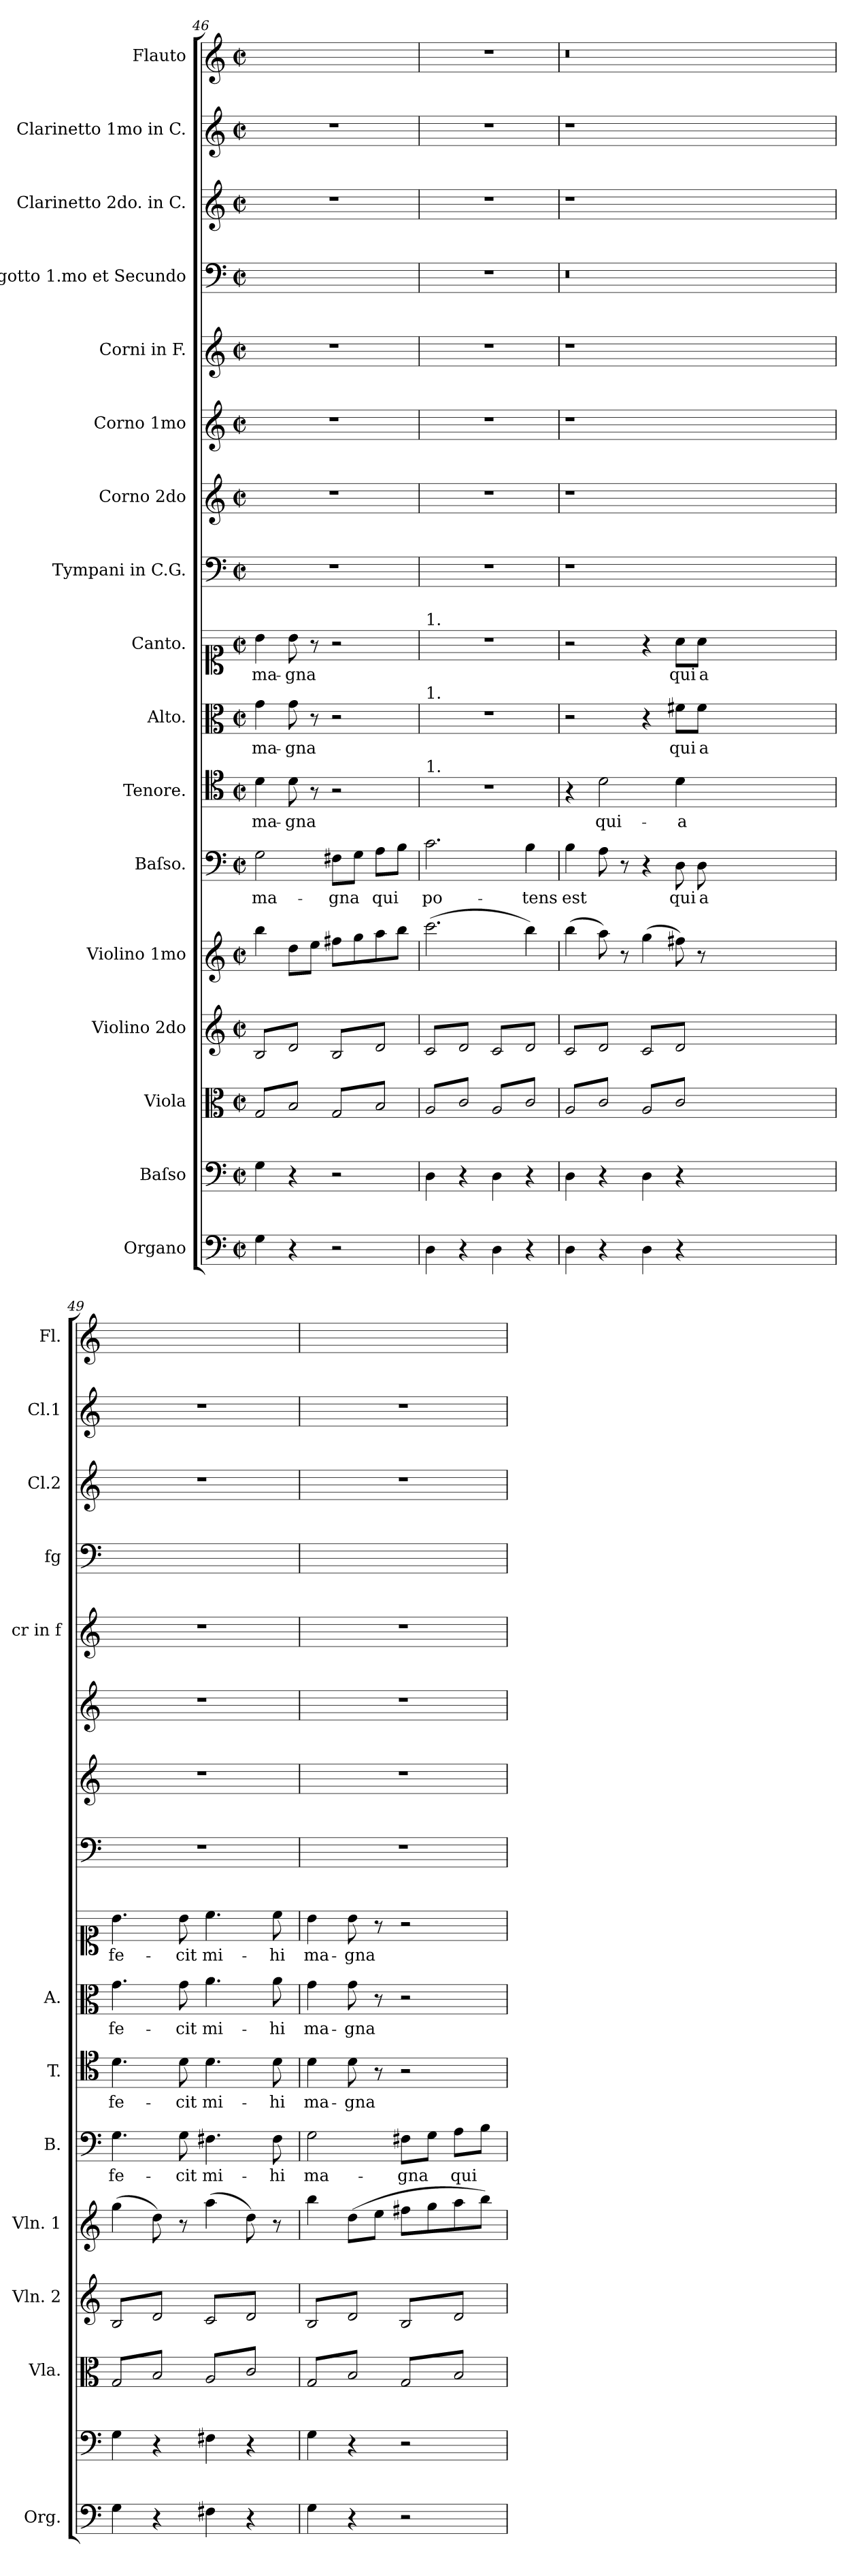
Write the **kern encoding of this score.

**kern	**kern	**kern	**kern	**kern	**kern	**text	**kern	**text	**kern	**text	**kern	**text	**kern	**kern	**kern	**kern	**kern	**kern	**kern	**kern
*part17	*part16	*part15	*part14	*part13	*part12	*part12	*part11	*part11	*part10	*part10	*part9	*part9	*part8	*part7	*part6	*part5	*part4	*part3	*part2	*part1
*staff17	*staff16	*staff15	*staff14	*staff13	*staff12	*staff12	*staff11	*staff11	*staff10	*staff10	*staff9	*staff9	*staff8	*staff7	*staff6	*staff5	*staff4	*staff3	*staff2	*staff1
*I"Organo	*I"Baſso	*I"Viola	*I"Violino 2do	*I"Violino 1mo	*I"Baſso.	*	*I"Tenore.	*	*I"Alto.	*	*I"Canto.	*	*I"Tympani in C.G.	*I"Corno 2do	*I"Corno 1mo	*I"Corni in F.	*I"Fagotto 1.mo et Secundo	*I"Clarinetto 2do. in C.	*I"Clarinetto 1mo in C.	*I"Flauto
*I'Org.	*	*I'Vla.	*I'Vln. 2	*I'Vln. 1	*I'B.	*	*I'T.	*	*I'A.	*	*	*	*	*	*	*I'cr in f	*I'fg	*I'Cl.2	*I'Cl.1	*I'Fl.
*clefF4	*clefF4	*clefC3	*clefG2	*clefG2	*clefF4	*	*clefC4	*	*clefC3	*	*clefC1	*	*clefF4	*clefG2	*clefG2	*clefG2	*clefF4	*clefG2	*clefG2	*clefG2
*	*	*	*	*	*	*	*	*	*	*	*	*	*	*	*	*ITrd4c7	*	*	*	*
*k[]	*k[]	*k[]	*k[]	*k[]	*k[]	*	*k[]	*	*k[]	*	*k[]	*	*k[]	*k[]	*k[]	*k[b-]	*k[]	*k[]	*k[]	*k[]
*M2/2	*M2/2	*M2/2	*M2/2	*M2/2	*M2/2	*	*M2/2	*	*M2/2	*	*M2/2	*	*M2/2	*M2/2	*M2/2	*M2/2	*M2/2	*M2/2	*M2/2	*M2/2
*met(c|)	*met(c|)	*met(c|)	*met(c|)	*met(c|)	*met(c|)	*	*met(c|)	*	*met(c|)	*	*met(c|)	*	*met(c|)	*met(c|)	*met(c|)	*met(c|)	*met(c|)	*met(c|)	*met(c|)	*met(c|)
=46	=46	=46	=46	=46	=46	=46	=46	=46	=46	=46	=46	=46	=46	=46	=46	=46	=46	=46	=46	=46
*	*	*tremolo	*	*	*	*	*	*	*	*	*	*	*	*	*	*	*	*	*	*
*	*	*	*tremolo	*	*	*	*	*	*	*	*	*	*	*	*	*	*	*	*	*
4G\	4G\	8G/L	8B/L	4bb\	2G\	ma-	4d\	ma-	4g\	ma-	4b\	ma-	1r	1r	1r	1r	1ryy	1r	1r	1ryy
.	.	8B/	8d/	.	.	.	.	.	.	.	.	.	.	.	.	.	.	.	.	.
4r	4r	8G/	8B/	8dd\L	.	.	8d\	-gna	8g\	-gna	8b\	-gna	.	.	.	.	.	.	.	.
.	.	8B/J	8d/J	8ee\J	.	.	8r	.	8r	.	8r	.	.	.	.	.	.	.	.	.
2r	2r	8G/L	8B/L	8ff#X\L	8F#X\L	-gna	2r	.	2r	.	2r	.	.	.	.	.	.	.	.	.
.	.	8B/	8d/	8gg\	8G\J	.	.	.	.	.	.	.	.	.	.	.	.	.	.	.
.	.	8G/	8B/	8aa\	8A\L	qui	.	.	.	.	.	.	.	.	.	.	.	.	.	.
.	.	8B/J	8d/J	8bb\J	8B\J	.	.	.	.	.	.	.	.	.	.	.	.	.	.	.
=47	=47	=47	=47	=47	=47	=47	=47	=47	=47	=47	=47	=47	=47	=47	=47	=47	=47	=47	=47	=47
!	!	!	!	!	!	!	!	!	!	!	!LO:TX:a:t=1.	!	!	!	!	!	!	!	!	!
!	!	!	!	!	!	!	!	!	!LO:TX:a:t=1.	!	!	!	!	!	!	!	!	!	!	!
!	!	!	!	!	!	!	!LO:TX:a:t=1.	!	!	!	!	!	!	!	!	!	!	!	!	!
4D\	4D\	8A/L	8c/L	(2.ccc\	2.c\	po-	1r	.	1r	.	1r	.	1r	1r	1r	1r	1r	1r	1r	1r
.	.	8c/	8d/	.	.	.	.	.	.	.	.	.	.	.	.	.	.	.	.	.
4r	4r	8A/	8c/	.	.	.	.	.	.	.	.	.	.	.	.	.	.	.	.	.
.	.	8c/J	8d/J	.	.	.	.	.	.	.	.	.	.	.	.	.	.	.	.	.
4D\	4D\	8A/L	8c/L	.	.	.	.	.	.	.	.	.	.	.	.	.	.	.	.	.
.	.	8c/	8d/	.	.	.	.	.	.	.	.	.	.	.	.	.	.	.	.	.
4r	4r	8A/	8c/	4bb\)	4B\	-tens	.	.	.	.	.	.	.	.	.	.	.	.	.	.
.	.	8c/J	8d/J	.	.	.	.	.	.	.	.	.	.	.	.	.	.	.	.	.
=48	=48	=48	=48	=48	=48	=48	=48	=48	=48	=48	=48	=48	=48	=48	=48	=48	=48	=48	=48	=48
4D\	4D\	8A/L	8c/L	(4bb\	4B\	est	4r	.	2r	.	2r	.	1r	1r	1r	1r	0.r	1r	1r	0.r
.	.	8c/	8d/	.	.	.	.	.	.	.	.	.	.	.	.	.	.	.	.	.
4r	4r	8A/	8c/	8aa\)	8A\	.	2d\	qui-	.	.	.	.	.	.	.	.	.	.	.	.
.	.	8c/J	8d/J	8r	8r	.	.	.	.	.	.	.	.	.	.	.	.	.	.	.
4D\	4D\	8A/L	8c/L	(4gg\	4r	.	.	.	4r	.	4r	.	.	.	.	.	.	.	.	.
.	.	8c/	8d/	.	.	.	.	.	.	.	.	.	.	.	.	.	.	.	.	.
4r	4r	8A/	8c/	8ff#X\)	8D\	qui-	4d\	-a	8f#X\L	qui-	8a\L	qui-	.	.	.	.	.	.	.	.
.	.	8c/J	8d/J	8r	8D\	-a	.	.	8f#\J	-a	8a\J	-a	.	.	.	.	.	.	.	.
0ryy	0ryy	0ryy	0ryy	0ryy	0ryy	.	0ryy	.	0ryy	.	0ryy	.	0ryy	0ryy	0ryy	0ryy	.	0ryy	0ryy	.
.	.	.	.	.	.	.	.	.	.	.	.	.	.	.	.	.	.	.	.	.
=49	=49	=49	=49	=49	=49	=49	=49	=49	=49	=49	=49	=49	=49	=49	=49	=49	=49	=49	=49	=49
4G\	4G\	8G/L	8B/L	(4gg\	4.G\	fe-	4.d\	fe-	4.g\	fe-	4.b\	fe-	1r	1r	1r	1r	1ryy	1r	1r	1ryy
.	.	8B/	8d/	.	.	.	.	.	.	.	.	.	.	.	.	.	.	.	.	.
4r	4r	8G/	8B/	8dd\)	.	.	.	.	.	.	.	.	.	.	.	.	.	.	.	.
.	.	8B/J	8d/J	8r	8G\	-cit	8d\	-cit	8g\	-cit	8b\	-cit	.	.	.	.	.	.	.	.
4F#X\	4F#X\	8A/L	8c/L	(4aa\	4.F#X\	mi-	4.d\	mi-	4.a\	mi-	4.cc\	mi-	.	.	.	.	.	.	.	.
.	.	8c/	8d/	.	.	.	.	.	.	.	.	.	.	.	.	.	.	.	.	.
4r	4r	8A/	8c/	8dd\)	.	.	.	.	.	.	.	.	.	.	.	.	.	.	.	.
.	.	8c/J	8d/J	8r	8F#\	-hi	8d\	-hi	8a\	-hi	8cc\	-hi	.	.	.	.	.	.	.	.
=50	=50	=50	=50	=50	=50	=50	=50	=50	=50	=50	=50	=50	=50	=50	=50	=50	=50	=50	=50	=50
4G\	4G\	8G/L	8B/L	4bb\	2G\	ma-	4d\	ma-	4g\	ma-	4b\	ma-	1r	1r	1r	1r	1ryy	1r	1r	1ryy
.	.	8B/	8d/	.	.	.	.	.	.	.	.	.	.	.	.	.	.	.	.	.
4r	4r	8G/	8B/	(8dd\L	.	.	8d\	-gna	8g\	-gna	8b\	-gna	.	.	.	.	.	.	.	.
.	.	8B/J	8d/J	8ee\J	.	.	8r	.	8r	.	8r	.	.	.	.	.	.	.	.	.
2r	2r	8G/L	8B/L	8ff#X\L	8F#X\L	-gna	2r	.	2r	.	2r	.	.	.	.	.	.	.	.	.
.	.	8B/	8d/	8gg\	8G\J	.	.	.	.	.	.	.	.	.	.	.	.	.	.	.
.	.	8G/	8B/	8aa\	8A\L	qui	.	.	.	.	.	.	.	.	.	.	.	.	.	.
.	.	8B/J	8d/J	8bb\J)	8B\J	.	.	.	.	.	.	.	.	.	.	.	.	.	.	.
*	*	*	*Xtremolo	*	*	*	*	*	*	*	*	*	*	*	*	*	*	*	*	*
*	*	*Xtremolo	*	*	*	*	*	*	*	*	*	*	*	*	*	*	*	*	*	*
.	.	.	.	.	.	.	.	.	.	.	.	.	.	.	.	.	.	.	.	.
.	.	.	.	.	.	.	.	.	.	.	.	.	.	.	.	.	.	.	.	.
=	=	=	=	=	=	=	=	=	=	=	=	=	=	=	=	=	=	=	=	=
*-	*-	*-	*-	*-	*-	*-	*-	*-	*-	*-	*-	*-	*-	*-	*-	*-	*-	*-	*-	*-
